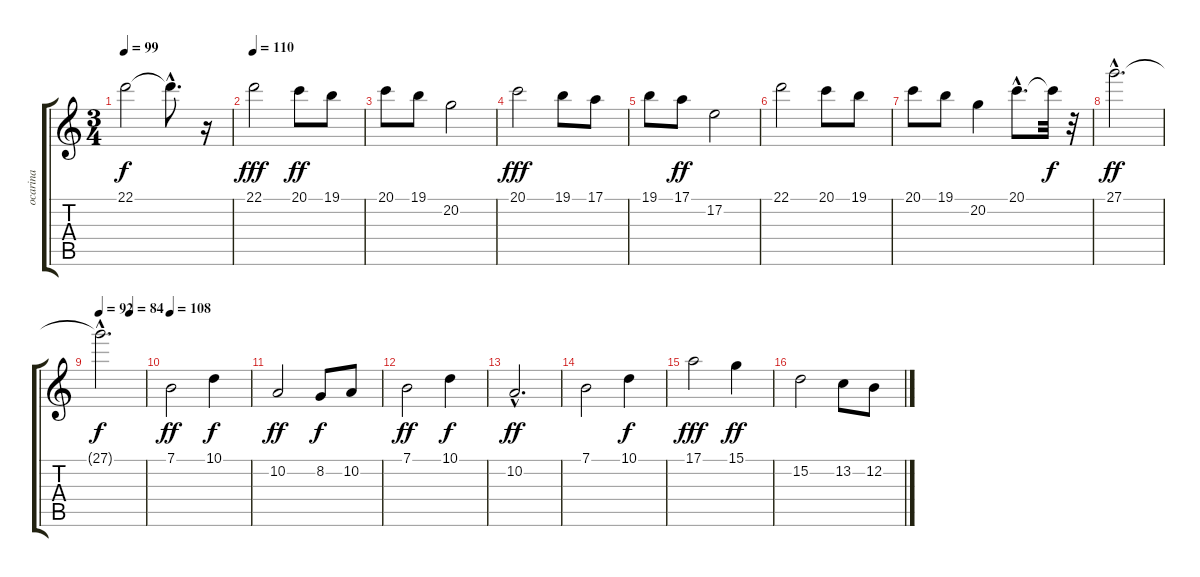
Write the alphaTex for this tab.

\track ("ocarina" "ocarina") {instrument ocarina}
\staff {score tabs}
\tuning (E4 B3 G3 D3 A2 E2) {hide}
\ts (3 4)
\tempo 99
\clef g2
\ks c
22.1{t}.2{dy f} 22.1{hac t}.8{d} r.16 |
\tempo 110
22.1.2{dy fff} 20.1.8{dy ff} 19.1.8 |
20.1.8 19.1.8 20.2.2 |
20.1.2{dy fff} 19.1.8 17.1.8 |
19.1.8 17.1.8{dy ff} 17.2.2 |
22.1.2 20.1.8 19.1.8 |
20.1.8 19.1.8 20.2.4 20.1{hac}.8{d} 20.1{t}.32{dy f} r.32 |
27.1{hac}.2{d dy ff} |
\tempo 92
\tempo (84 0.6666666666666666)
27.1{hac t}.2{d dy f} |
\tempo 108
7.1.2{dy ff} 10.1.4{dy f} |
10.2.2{dy ff} 8.2.8{dy f} 10.2.8 |
7.1.2{dy ff} 10.1.4{dy f} |
10.2{hac}.2{d dy ff} |
7.1.2 10.1.4{dy f} |
17.1.2{dy fff} 15.1.4{dy ff} |
15.2.2 13.2.8 12.2.8
